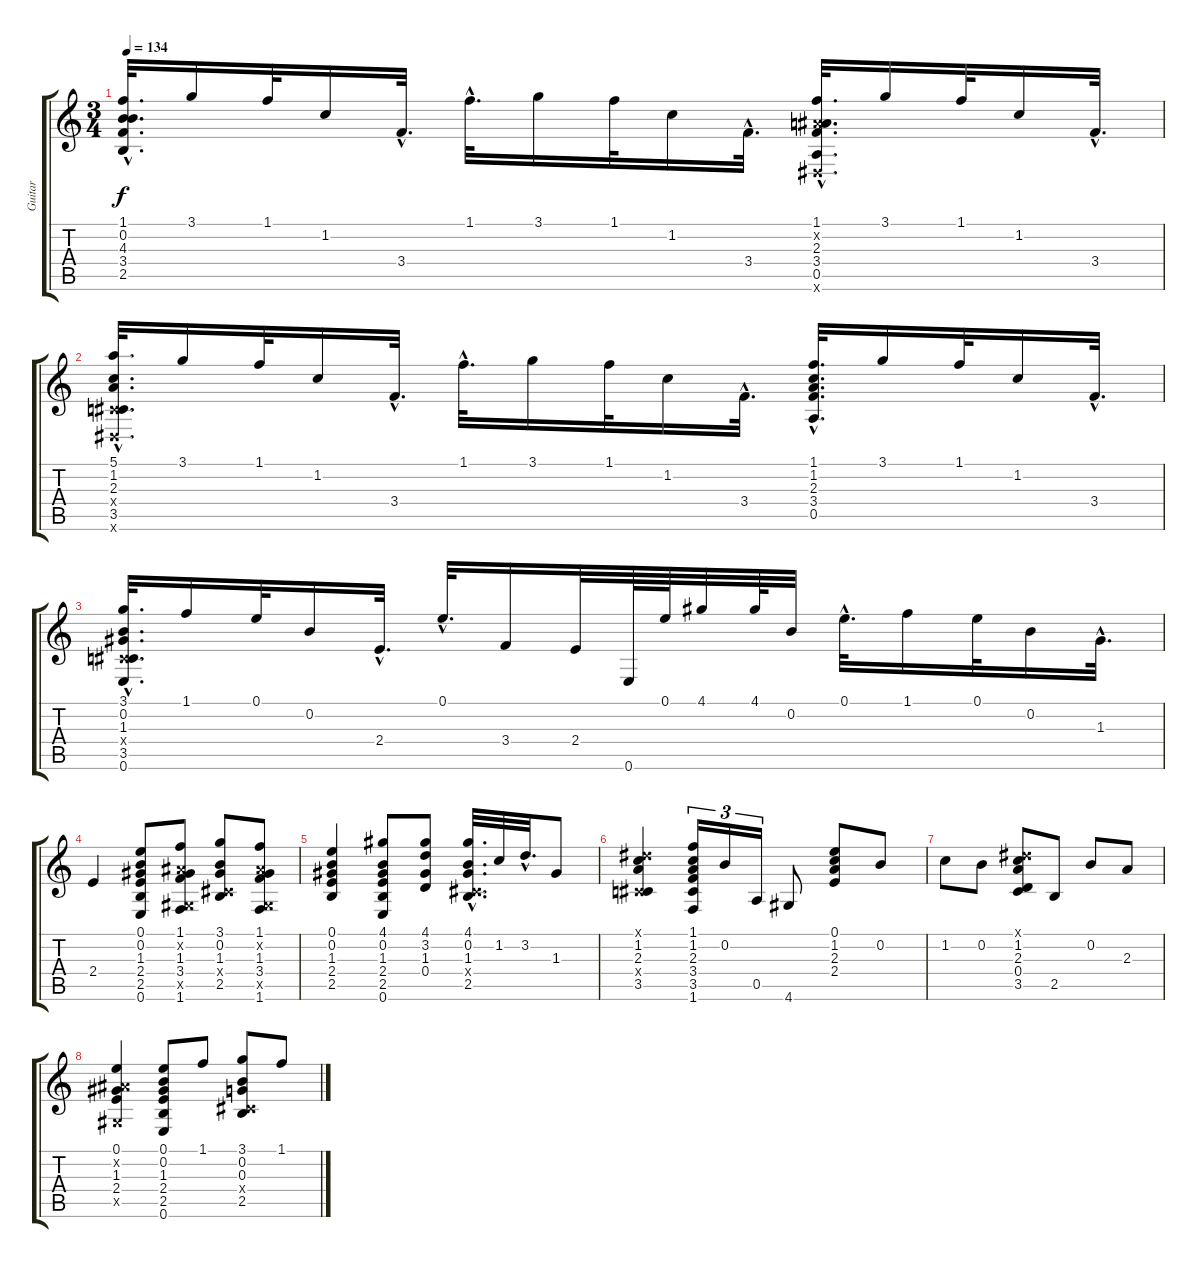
\track ("Guitar" "Guitar") {instrument acousticguitarsteel}
\staff {score tabs}
\tuning (E4 B3 G3 D3 A2 E2) {hide}
\ts (3 4)
\tempo 134
\clef g2
\ks c
(1.1{hac} 0.2{hac} 4.3{hac} 3.4{hac} 2.5{hac}).32{d dy f} 3.1.16 1.1.32 1.2.16 3.4{hac}.32{d} 1.1{hac}.32{d} 3.1.16 1.1.32 1.2.16 3.4{hac}.32{d} (1.1{hac} -1.2{hac x} 2.3{hac} 3.4{hac} 0.5{hac} -1.6{hac x}).32{d} 3.1.16 1.1.32 1.2.16 3.4{hac}.32{d} |
(5.1{hac} 1.2{hac} 2.3{hac} -1.4{hac x} 3.5{hac} -1.6{hac x}).32{d} 3.1.16 1.1.32 1.2.16 3.4{hac}.32{d} 1.1{hac}.32{d} 3.1.16 1.1.32 1.2.16 3.4{hac}.32{d} (1.1{hac} 1.2{hac} 2.3{hac} 3.4{hac} 0.5{hac}).32{d} 3.1.16 1.1.32 1.2.16 3.4{hac}.32{d} |
(3.1{hac} 0.2{hac} 1.3{hac} -1.4{hac x} 3.5{hac} 0.6{hac}).32{d} 1.1.16 0.1.32 0.2.16 2.4{hac}.32{d} 0.1{hac}.32{d} 3.4.16 2.4.32 0.6.64 0.1.64 4.1.32 4.1.64 0.2.32 0.1{hac}.32{d} 1.1.16 0.1.32 0.2.16 1.3{hac}.32{d} |
2.4.4 (0.1 0.2 1.3 2.4 2.5 0.6).8 (1.1 -1.2{x} 1.3 3.4 -1.5{x} 1.6).8 (3.1 0.2 1.3 -1.4{x} 2.5).8 (1.1 -1.2{x} 1.3 3.4 -1.5{x} 1.6).8 |
(0.1 0.2 1.3 2.4 2.5).4 (4.1 0.2 1.3 2.4 2.5 0.6).8 (4.1 3.2 1.3 0.4).8 (4.1{hac} 0.2{hac} 1.3{hac} -1.4{hac x} 2.5{hac}).32{d} 1.2.32 3.2{hac}.32{d} 1.3.8 |
(-1.1{x} 1.2 2.3 -1.4{x} 3.5).4 (1.1 1.2 2.3 3.4 3.5 1.6).16{tu (3 2)} 0.2.16{tu (3 2)} 0.5.16{tu (3 2)} 4.6.8 (0.1 1.2 2.3 2.4).8 0.2.8 |
1.2.8 0.2.8 (-1.1{x} 1.2 2.3 0.4 3.5).8 2.5.8 0.2.8 2.3.8 |
(0.1 -1.2{x} 1.3 2.4 -1.5{x}).4 (0.1 0.2 1.3 2.4 2.5 0.6).8 1.1.8 (3.1 0.2 0.3 -1.4{x} 2.5).8 1.1.8
